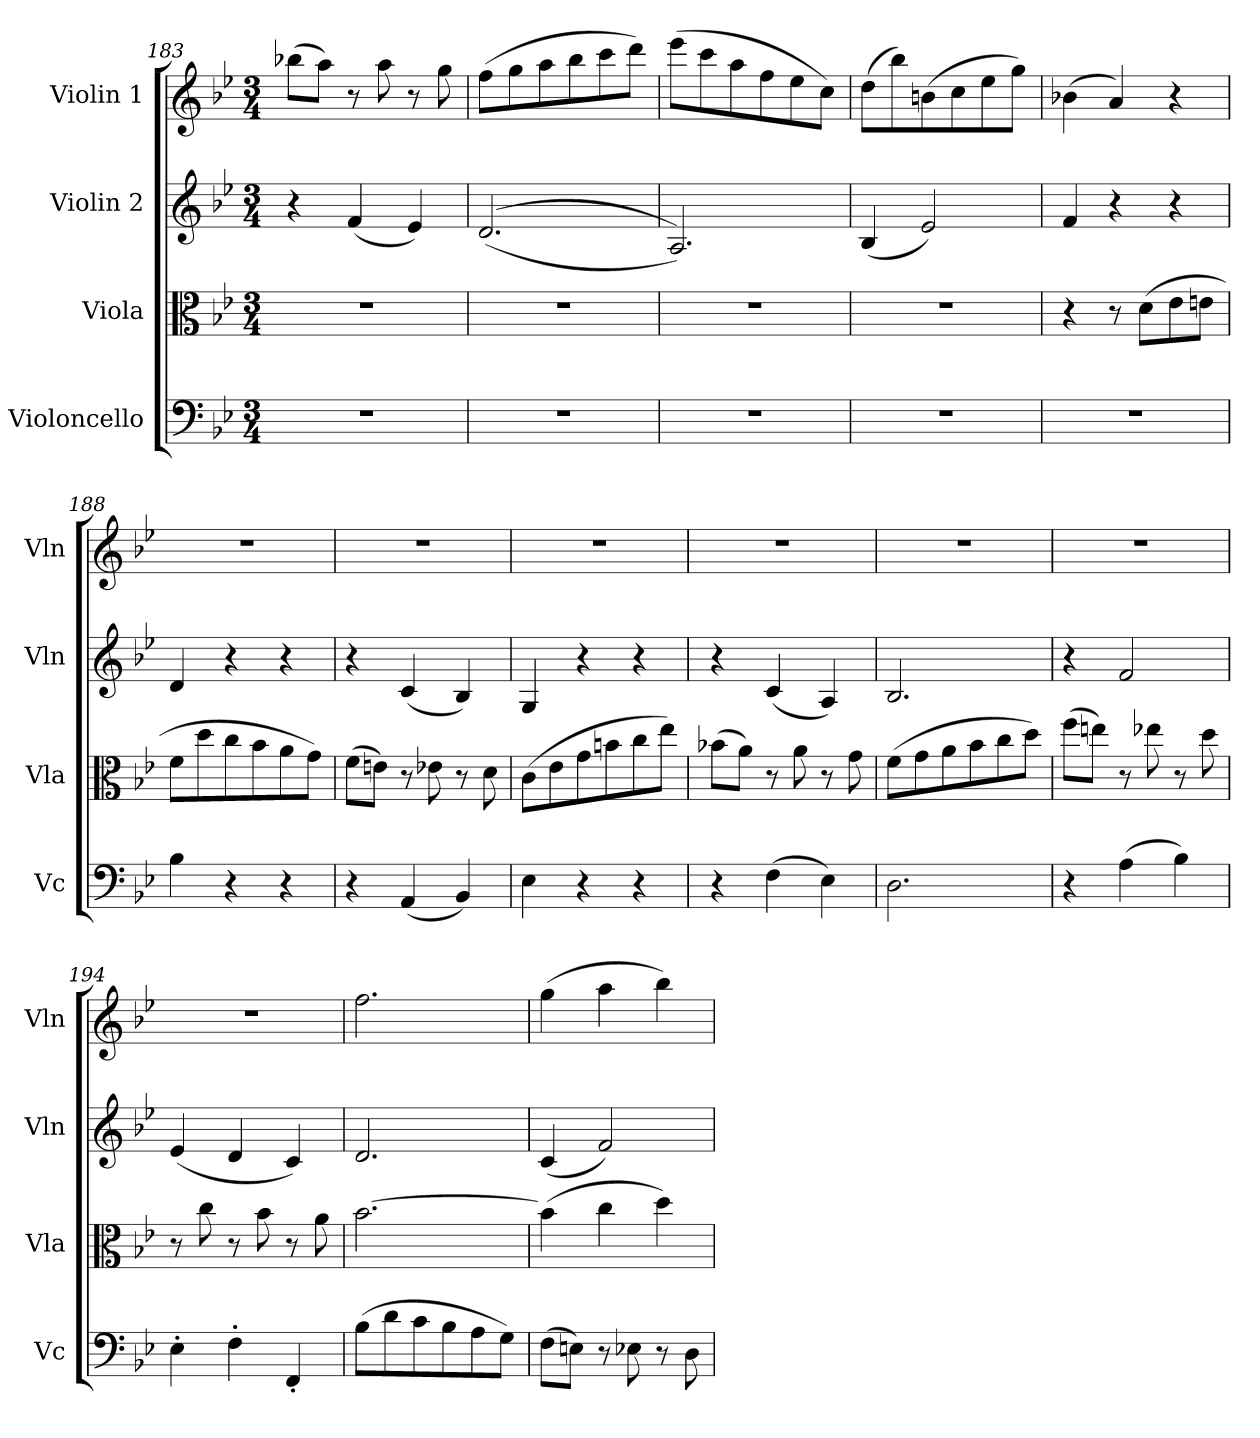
**kern	**kern	**kern	**kern
*part4	*part3	*part2	*part1
*staff4	*staff3	*staff2	*staff1
*I"Violoncello	*I"Viola	*I"Violin 2	*I"Violin 1
*I'Vc	*I'Vla	*I'Vln	*I'Vln
*clefF4	*clefC3	*clefG2	*clefG2
*k[b-e-]	*k[b-e-]	*k[b-e-]	*k[b-e-]
*M3/4	*M3/4	*M3/4	*M3/4
=183	=183	=183	=183
2.r	2.r	4r	(8bb-X\L
.	.	.	8aa\J)
.	.	(4f/	8r
.	.	.	8aa\
.	.	4e-/)	8r
.	.	.	8gg\
!!LO:LB:g=z
=184	=184	=184	=184
2.r	2.r	((2.d/	(8ff\L
.	.	.	8gg\
.	.	.	8aa\
.	.	.	8bb-\
.	.	.	8ccc\
.	.	.	8ddd\J)
=185	=185	=185	=185
2.r	2.r	2.A/))	(8eee-\L
.	.	.	8ccc\
.	.	.	8aa\
.	.	.	8ff\
.	.	.	8ee-\
.	.	.	8cc\J)
=186	=186	=186	=186
2.r	2.r	(4B-/	(8dd\L
.	.	.	8bb-\)
.	.	2e-/)	(8bn\
.	.	.	8cc\
.	.	.	8ee-\
.	.	.	8gg\J)
=187	=187	=187	=187
2.r	4r	4f/	(4b-X\
.	8r	4r	4a/)
.	(8d\L	.	.
.	8e-\	4r	4r
.	8en\J	.	.
=188	=188	=188	=188
4B-\	8f\L	4d/	2.r
.	8dd\	.	.
4r	8cc\	4r	.
.	8b-\	.	.
4r	8a\	4r	.
.	8g\J)	.	.
=189	=189	=189	=189
4r	(8f\L	4r	2.r
.	8en\J)	.	.
(4AA/	8r	(4c/	.
.	8e-X\	.	.
4BB-/)	8r	4B-/)	.
.	8d\	.	.
=190	=190	=190	=190
4E-\	(8c\L	4G/	2.r
.	8e-\	.	.
4r	8g\	4r	.
.	8bn\	.	.
4r	8cc\	4r	.
.	8ee-\J)	.	.
!!LO:LB:g=z
=191	=191	=191	=191
4r	(8b-X\L	4r	2.r
.	8a\J)	.	.
(4F\	8r	(4c/	.
.	8a\	.	.
4E-\)	8r	4A/)	.
.	8g\	.	.
=192	=192	=192	=192
2.D\	(8f\L	2.B-/	2.r
.	8g\	.	.
.	8a\	.	.
.	8b-\	.	.
.	8cc\	.	.
.	8dd\J)	.	.
=193	=193	=193	=193
4r	(8ff\L	4r	2.r
.	8een\J)	.	.
(4A\	8r	2f/	.
.	8ee-X\	.	.
4B-\)	8r	.	.
.	8dd\	.	.
!!LO:LB:g=z
=194	=194	=194	=194
4E-'\	8r	(4e-/	2.r
.	8cc\	.	.
4F'\	8r	4d/	.
.	8b-\	.	.
4FF'/	8r	4c/)	.
.	8a\	.	.
=195	=195	=195	=195
(8B-\L	[2.b-\	2.d/	2.ff\
8d\	.	.	.
8c\	.	.	.
8B-\	.	.	.
8A\	.	.	.
8G\J)	.	.	.
=196	=196	=196	=196
(8F\L	(4b-\]	(4c/	(4gg\
8En\J)	.	.	.
8r	4cc\	2f/)	4aa\
8E-X\	.	.	.
8r	4dd\)	.	4bb-\)
8D\	.	.	.
=	=	=	=
*-	*-	*-	*-
